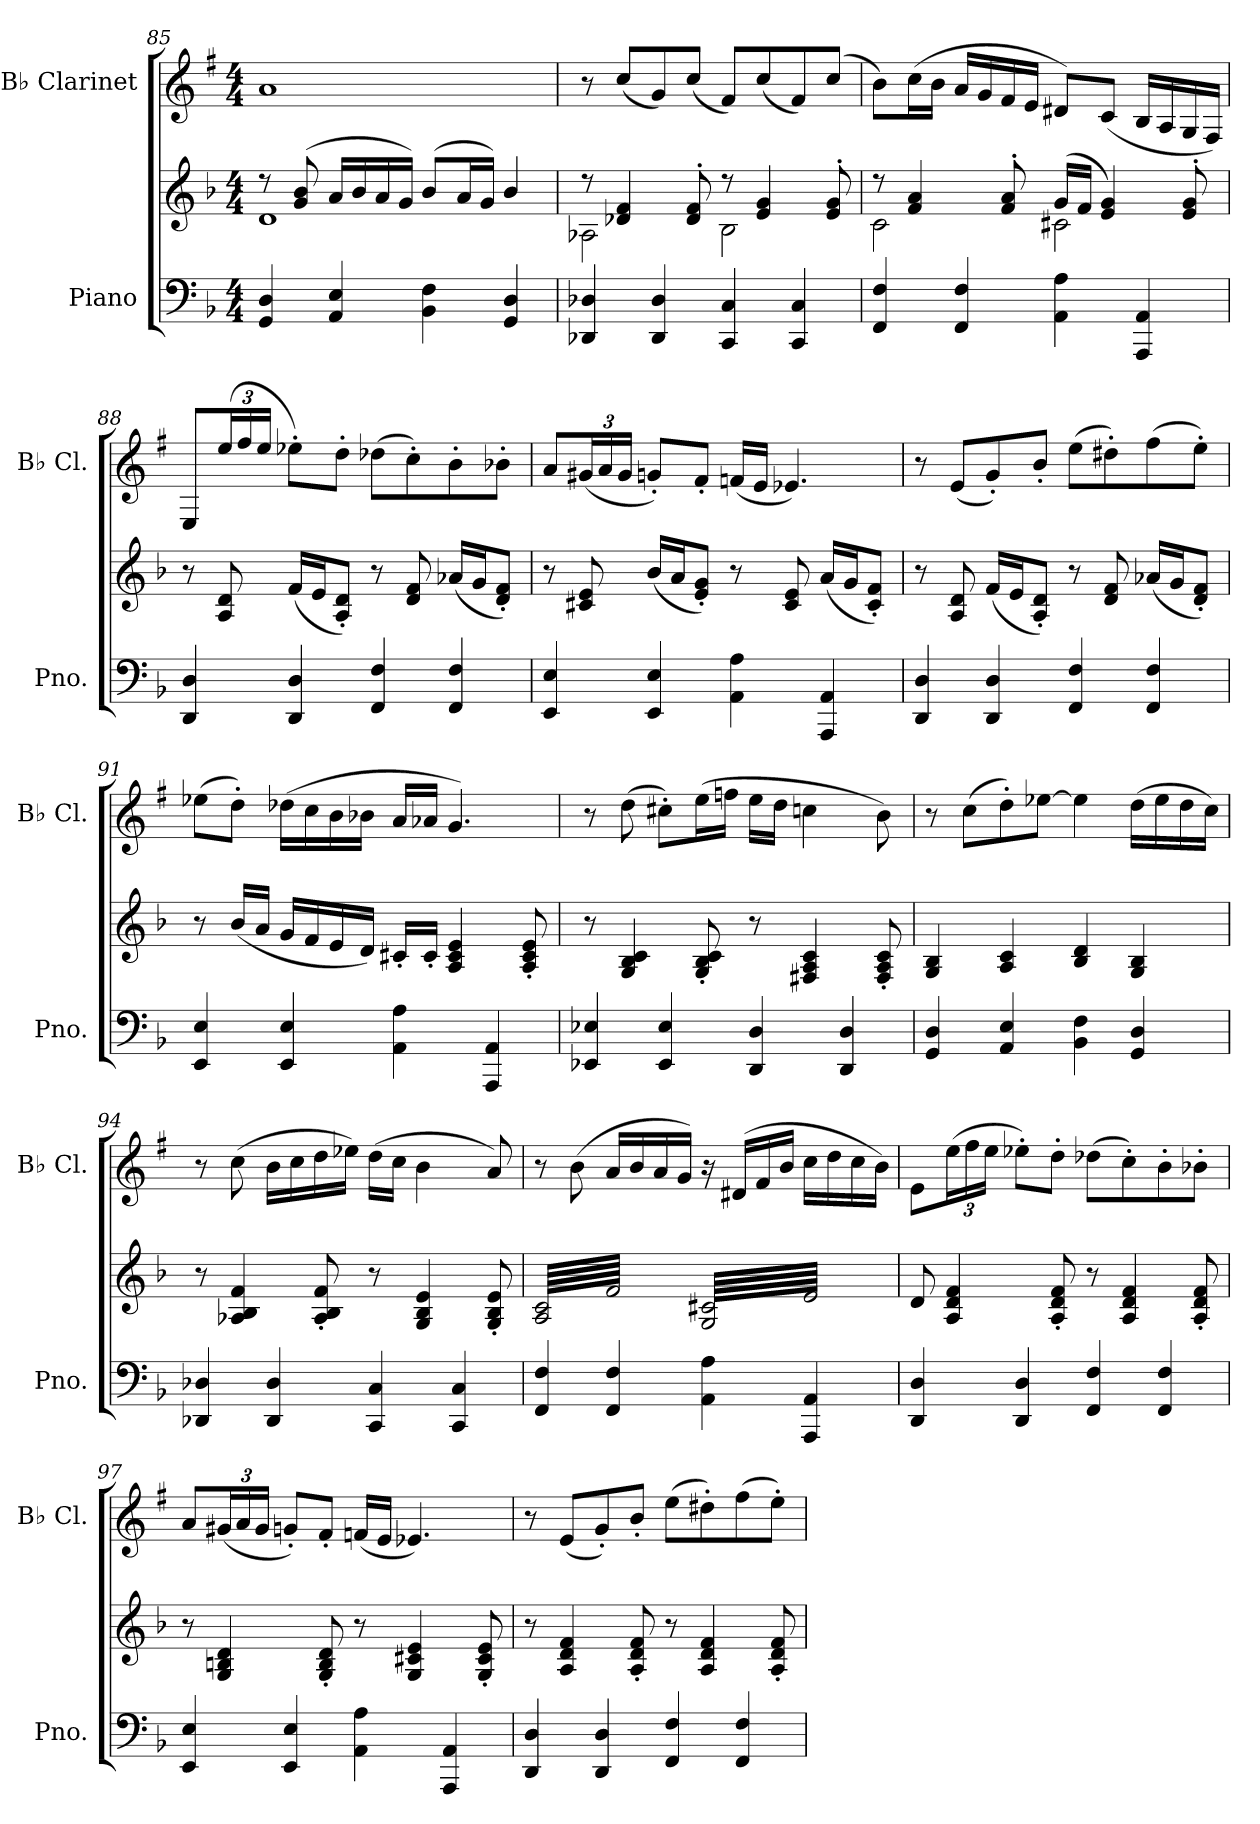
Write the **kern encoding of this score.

**kern	**kern	**kern
*part2	*part2	*part1
*staff3	*staff2	*staff1
*I"Piano	*	*I"B♭ Clarinet
*I'Pno.	*	*I'B♭ Cl.
!!LO:PB:g=z
*clefF4	*clefG2	*clefG2
*	*	*ITrd1c2
*k[b-]	*k[b-]	*k[b-]
*M4/4	*M4/4	*M4/4
=85	=85	=85
*	*^	*
4GG/ 4D/	8r	1d	1g
.	(8g/ 8b-/	.	.
4AA/ 4E/	16a/LL	.	.
.	16b-/	.	.
.	16a/	.	.
.	16g/JJ)	.	.
4BB-\ 4F\	(8b-/L	.	.
.	16a/L	.	.
.	16g/JJ)	.	.
4GG/ 4D/	4b-/	.	.
=86	=86	=86	=86
4DD-X/ 4D-X/	8r	2A-X\	8r
.	4d-X/ 4f/	.	(8b-/L
4DD-/ 4D-/	.	.	8f/)
.	8d-/' 8f/'	.	(8b-/J
4CC/ 4C/	8r	2B-\	8e/L)
.	4e/ 4g/	.	(8b-/
4CC/ 4C/	.	.	8e/)
.	8e/' 8g/'	.	(8b-/J
=87	=87	=87	=87
4FF/ 4F/	8r	2c\	8a\L)
.	4f/ 4a/	.	(16b-\L
.	.	.	16a\JJ
4FF/ 4F/	.	.	16g/LL
.	.	.	16f/
.	8f/' 8a/'	.	16e/
.	.	.	16d/JJ
4AA\ 4A\	(16g/LL	2c#X\	8c#X/L)
.	16f/JJ	.	.
.	4e/ 4g/)	.	(8B-/J
4AAA/ 4AA/	.	.	16A/LL
.	.	.	16G/
.	8e/' 8g/'	.	16F/
.	.	.	16E/JJ)
*	*v	*v	*
=88	=88	=88
4DD/ 4D/	8r	8D/L
*	*	*Xbrackettup
.	8A/ 8d/	(24dd/L
.	.	24ee/
.	.	24dd/JJ
4DD/ 4D/	(16f/LL	8dd-X'\L)
.	16e/J	.
.	8A/' 8d/'J)	8cc'\J
4FF/ 4F/	8r	(8cc-X\L
.	8d/ 8f/	8b-'\)
4FF/ 4F/	(16a-X/LL	8a'\
.	16g/J	.
.	8d/' 8f/'J)	8a-X'\J
!!LO:LB:g=z
=89	=89	=89
4EE/ 4E/	8r	8g/L
.	8c#X/ 8e/	(24f#X/L
.	.	24g/
.	.	24f#/JJ
4EE/ 4E/	(16b-/LL	8fn'/L)
.	16a/J	.
.	8e/' 8g/'J)	8e'/J
4AA\ 4A\	8r	(16e-X/LL
.	.	16d/JJ
.	8c#/ 8e/	4.d-X/)
4AAA/ 4AA/	(16a/LL	.
.	16g/J	.
.	8c#/' 8f/'J)	.
=90	=90	=90
4DD/ 4D/	8r	8r
.	8A/ 8d/	(8d/L
4DD/ 4D/	(16f/LL	8f'/)
.	16e/J	.
.	8A/' 8d/'J)	8a'/J
4FF/ 4F/	8r	(8dd\L
.	8d/ 8f/	8cc#X'\)
4FF/ 4F/	(16a-X/LL	(8ee\
.	16g/J	.
.	8d/' 8f/'J)	8dd'\J)
=91	=91	=91
4EE/ 4E/	8r	(8dd-X\L
.	(16b-/LL	8cc'\J)
.	16a/JJ	.
4EE/ 4E/	16g/LL	(16cc-X\LL
.	16f/	16b-\
.	16e/	16a\
.	16d/JJ)	16a-X\JJ
4AA\ 4A\	16c#X'/LL	16g/LL
.	16c#'/JJ	16g-X/JJ
.	4A/ 4c#/ 4e/	4.f/)
4AAA/ 4AA/	.	.
.	8A/' 8c#/' 8e/'	.
=92	=92	=92
4EE-X/ 4E-X/	8r	8r
.	4G/ 4B-/ 4c/	(8cc\
4EE-/ 4E-/	.	8bn'\L)
.	8G/' 8B-/' 8c/'	(16dd\L
.	.	16ee-X\JJ
4DD/ 4D/	8r	16dd\LL
.	.	16cc\JJ
.	4F#X/ 4A/ 4c/	4b-X\
4DD/ 4D/	.	.
.	8F#/' 8A/' 8c/'	8a\)
!!LO:LB:g=z
=93	=93	=93
4GG/ 4D/	4G/ 4B-/	8r
.	.	(8b-\L
4AA/ 4E/	4A/ 4c/	8cc'\)
.	.	[8dd-X\J
4BB-\ 4F\	4B-/ 4d/	4dd-\]
4GG/ 4D/	4G/ 4B-/	(16cc\LL
.	.	16dd-\
.	.	16cc\
.	.	16b-\JJ)
=94	=94	=94
4DD-X/ 4D-X/	8r	8r
.	4A-X/ 4B-/ 4f/	(8b-\
4DD-/ 4D-/	.	16a\LL
.	.	16b-\
.	8A-/' 8B-/' 8f/'	16cc\
.	.	16dd-X\JJ)
4CC/ 4C/	8r	(16cc\LL
.	.	16b-\JJ
.	4G/ 4B-/ 4e/	4a\
4CC/ 4C/	.	.
.	8G/' 8B-/' 8e/'	8g/)
=95	=95	=95
*	*tremolo	*
4FF/ 4F/	64A/ 64c/LLLL	8r
.	64f/	.
.	64A/ 64c/	.
.	64f/	.
.	64A/ 64c/	.
.	64f/	.
.	64A/ 64c/	.
.	64f/	.
.	64A/ 64c/	(8a\
.	64f/	.
.	64A/ 64c/	.
.	64f/	.
.	64A/ 64c/	.
.	64f/	.
.	64A/ 64c/	.
.	64f/	.
4FF/ 4F/	64A/ 64c/	16g/LL
.	64f/	.
.	64A/ 64c/	.
.	64f/	.
.	64A/ 64c/	16a/
.	64f/	.
.	64A/ 64c/	.
.	64f/	.
.	64A/ 64c/	16g/
.	64f/	.
.	64A/ 64c/	.
.	64f/	.
.	64A/ 64c/	16f/JJ)
.	64f/	.
.	64A/ 64c/	.
.	64f/JJJJ	.
4AA\ 4A\	64G/ 64c#X/LLLL	16r
.	64e/	.
.	64G/ 64c#X/	.
.	64e/	.
.	64G/ 64c#X/	(16c#X/LL
.	64e/	.
.	64G/ 64c#X/	.
.	64e/	.
.	64G/ 64c#X/	16e/
.	64e/	.
.	64G/ 64c#X/	.
.	64e/	.
.	64G/ 64c#X/	16a/JJ
.	64e/	.
.	64G/ 64c#X/	.
.	64e/	.
4AAA/ 4AA/	64G/ 64c#X/	16b-\LL
.	64e/	.
.	64G/ 64c#X/	.
.	64e/	.
.	64G/ 64c#X/	16cc\
.	64e/	.
.	64G/ 64c#X/	.
.	64e/	.
.	64G/ 64c#X/	16b-\
.	64e/	.
.	64G/ 64c#X/	.
.	64e/	.
.	64G/ 64c#X/	16a\JJ)
.	64e/	.
.	64G/ 64c#X/	.
.	64e/JJJJ	.
*	*Xtremolo	*
=96	=96	=96
4DD/ 4D/	8d/	8d\L
.	.	.
.	.	.
.	.	.
.	.	.
.	.	.
.	.	.
.	.	.
.	4A/ 4d/ 4f/	(24dd\L
.	.	.
.	.	.
.	.	24ee\
.	.	.
.	.	.
.	.	.
.	.	24dd\JJ
.	.	.
.	.	.
4DD/ 4D/	.	8dd-X'\L)
.	8A/' 8d/' 8f/'	8cc'\J
4FF/ 4F/	8r	(8cc-X\L
.	4A/ 4d/ 4f/	8b-'\)
4FF/ 4F/	.	8a'\
.	8A/' 8d/' 8f/'	8a-X'\J
!!LO:LB:g=z
=97	=97	=97
4EE/ 4E/	8r	8g/L
.	4G/ 4Bn/ 4d/	(24f#X/L
.	.	24g/
.	.	24f#/JJ
4EE/ 4E/	.	8fn'/L)
.	8G/' 8B/' 8d/'	8e'/J
4AA\ 4A\	8r	(16e-X/LL
.	.	16d/JJ
.	4G/ 4c#X/ 4e/	4.d-X/)
4AAA/ 4AA/	.	.
.	8G/' 8c#/' 8e/'	.
=98	=98	=98
4DD/ 4D/	8r	8r
.	4A/ 4d/ 4f/	(8d/L
4DD/ 4D/	.	8f'/)
.	8A/' 8d/' 8f/'	8a'/J
4FF/ 4F/	8r	(8dd\L
.	4A/ 4d/ 4f/	8cc#X'\)
4FF/ 4F/	.	(8ee\
.	8A/' 8d/' 8f/'	8dd'\J)
=	=	=
*-	*-	*-
